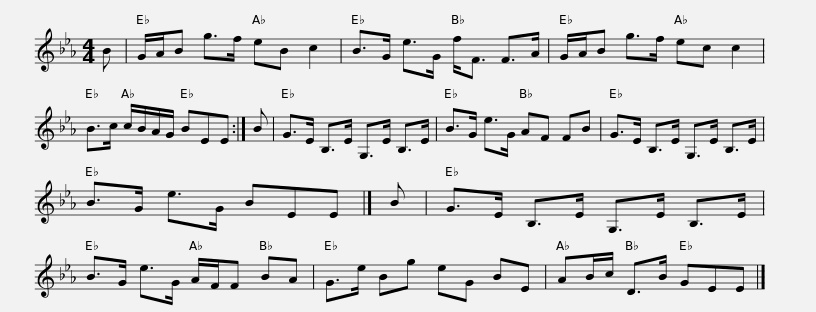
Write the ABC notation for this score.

X:1
L:1/8
M:4/4
I:linebreak $
K:Eb
V:1 treble
V:1
 B | G/A/B g>f eB c2 | B>G e>G f<F F>A | G/A/B g>f ec c2 | B>c c/B/A/G/ BEE :| %5
 B |$ G>E B,>E G,>E B,>E | B>G e>G AF FB | G>E B,>E G,>E B,>E | B>G e>G BEE |] %10
 B |$ G>E B,>E G,>E B,>E | B>G e>G A/F/F BA | G>e Bg eG BE | AB/c/ D>B GEE |] %15
